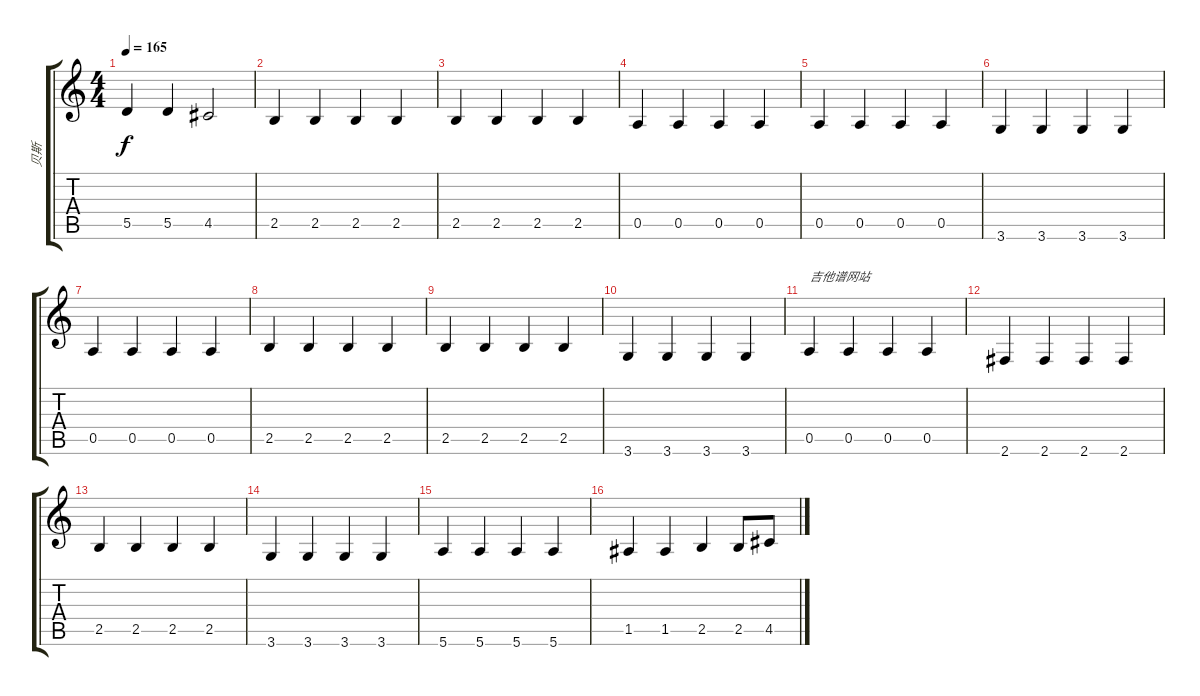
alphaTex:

\track ("贝斯" "贝斯") {instrument electricbasspick}
\staff {score tabs}
\tuning (E4 B3 G3 D3 A2 E2) {hide}
\ts (4 4)
\tempo 165
\clef g2
\ks c
5.5.4{dy f} 5.5.4 4.5.2 |
2.5.4 2.5.4 2.5.4 2.5.4 |
2.5.4 2.5.4 2.5.4 2.5.4 |
0.5.4 0.5.4 0.5.4 0.5.4 |
0.5.4 0.5.4 0.5.4 0.5.4 |
3.6.4 3.6.4 3.6.4 3.6.4 |
0.5.4 0.5.4 0.5.4 0.5.4 |
2.5.4 2.5.4 2.5.4 2.5.4 |
2.5.4 2.5.4 2.5.4 2.5.4 |
3.6.4 3.6.4 3.6.4 3.6.4 |
0.5.4{txt "吉他谱网站"} 0.5.4 0.5.4 0.5.4 |
2.6.4 2.6.4 2.6.4 2.6.4 |
2.5.4 2.5.4 2.5.4 2.5.4 |
3.6.4 3.6.4 3.6.4 3.6.4 |
5.6.4 5.6.4 5.6.4 5.6.4 |
1.5.4 1.5.4 2.5.4 2.5.8 4.5.8
